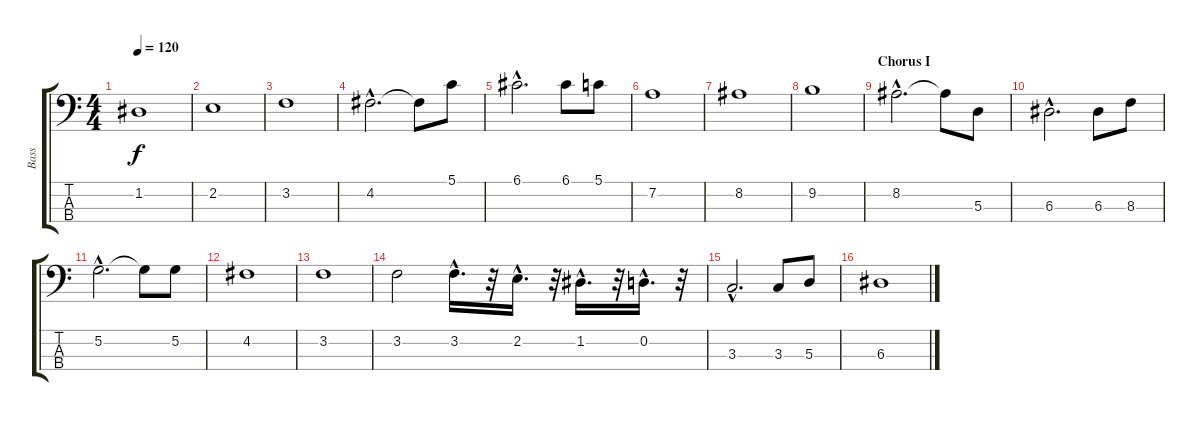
\track ("Bass" "Bass") {instrument electricbassfinger}
\staff {score tabs}
\tuning (G2 D2 A1 E1) {hide}
\ts (4 4)
\tempo 120
\clef f4
\ks c
1.2.1{dy f} |
2.2.1 |
3.2.1 |
4.2{hac}.2{d} 4.2{t}.8 5.1.8 |
6.1{hac}.2{d} 6.1.8 5.1.8 |
7.2.1 |
8.2.1 |
9.2.1 |
\section ("" "Chorus I")
8.2{hac}.2{d} 8.2{t}.8 5.3.8 |
6.3{hac}.2{d} 6.3.8 8.3.8 |
5.2{hac}.2{d} 5.2{t}.8 5.2.8 |
4.2.1 |
3.2.1 |
3.2.2 3.2{hac}.16{d} r.32 2.2{hac}.16{d} r.32 1.2{hac}.16{d} r.32 0.2{hac}.16{d} r.32 |
3.3{hac}.2{d} 3.3.8 5.3.8 |
6.3.1
